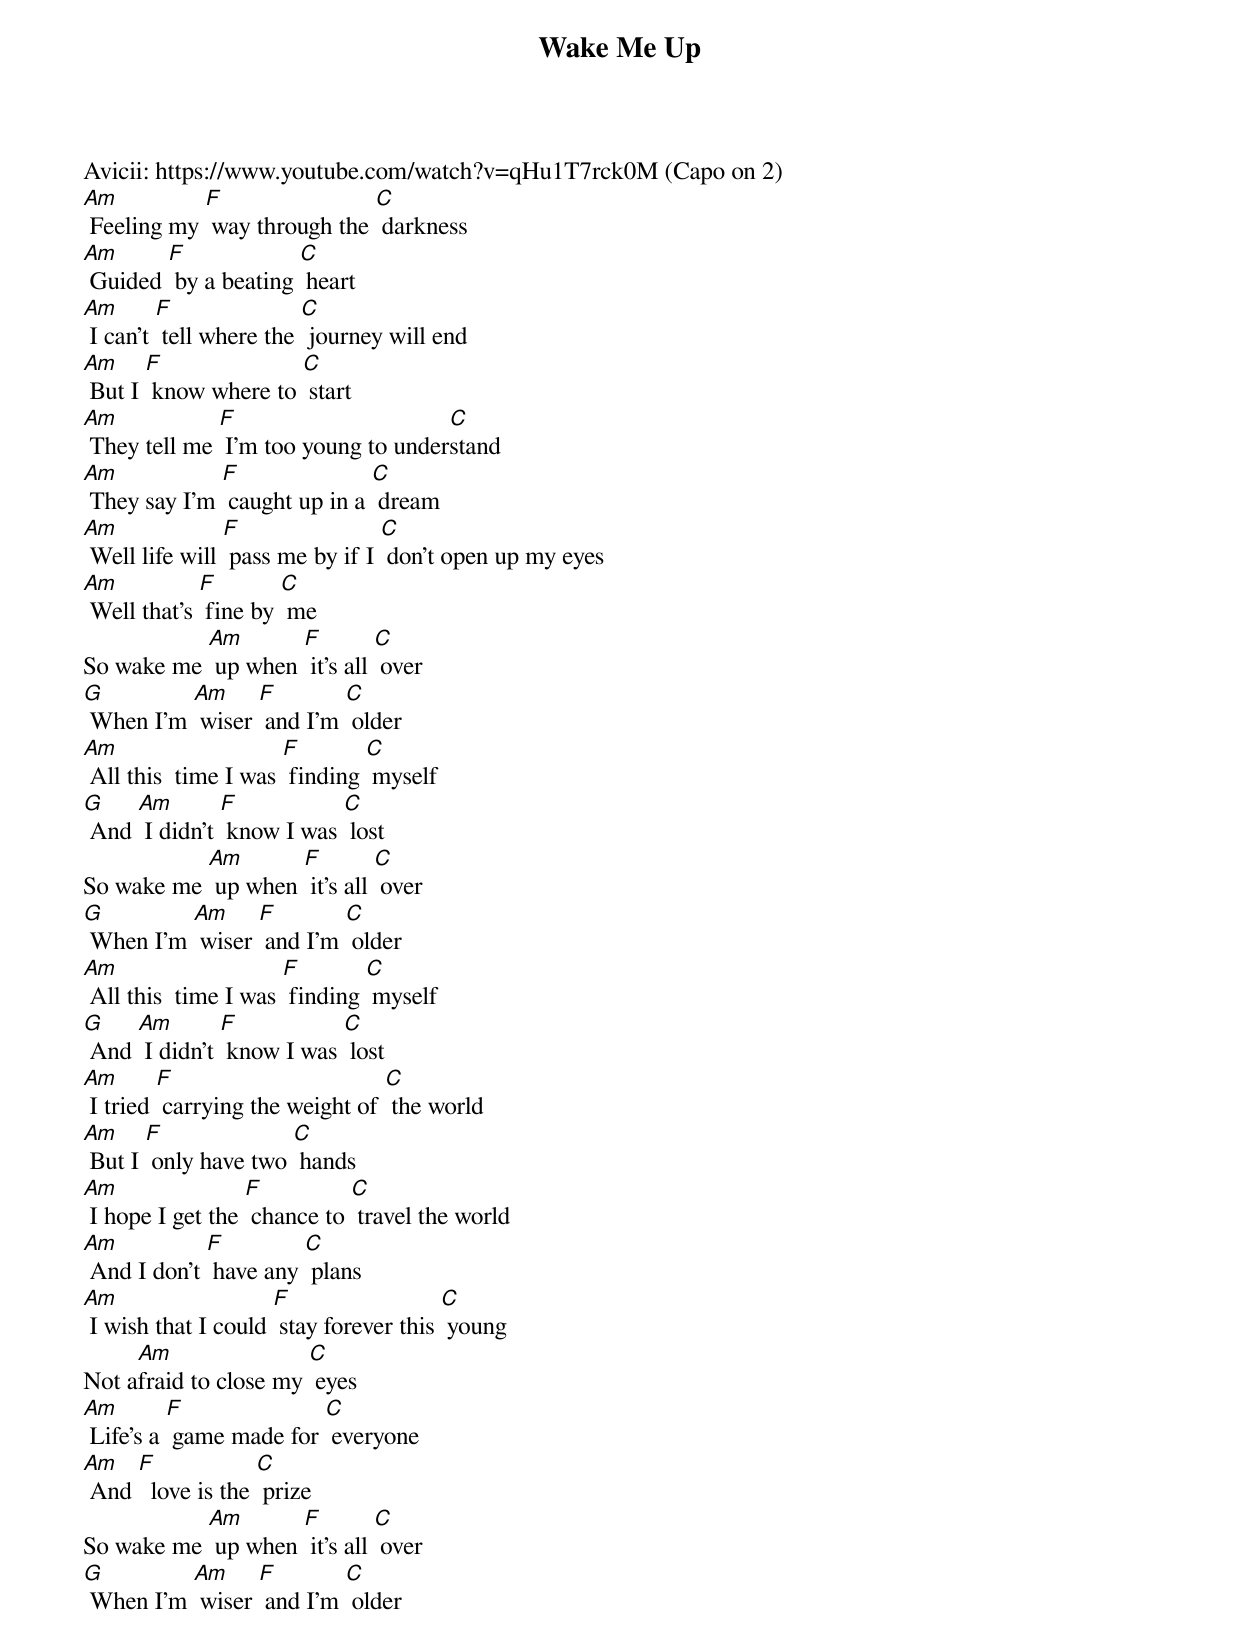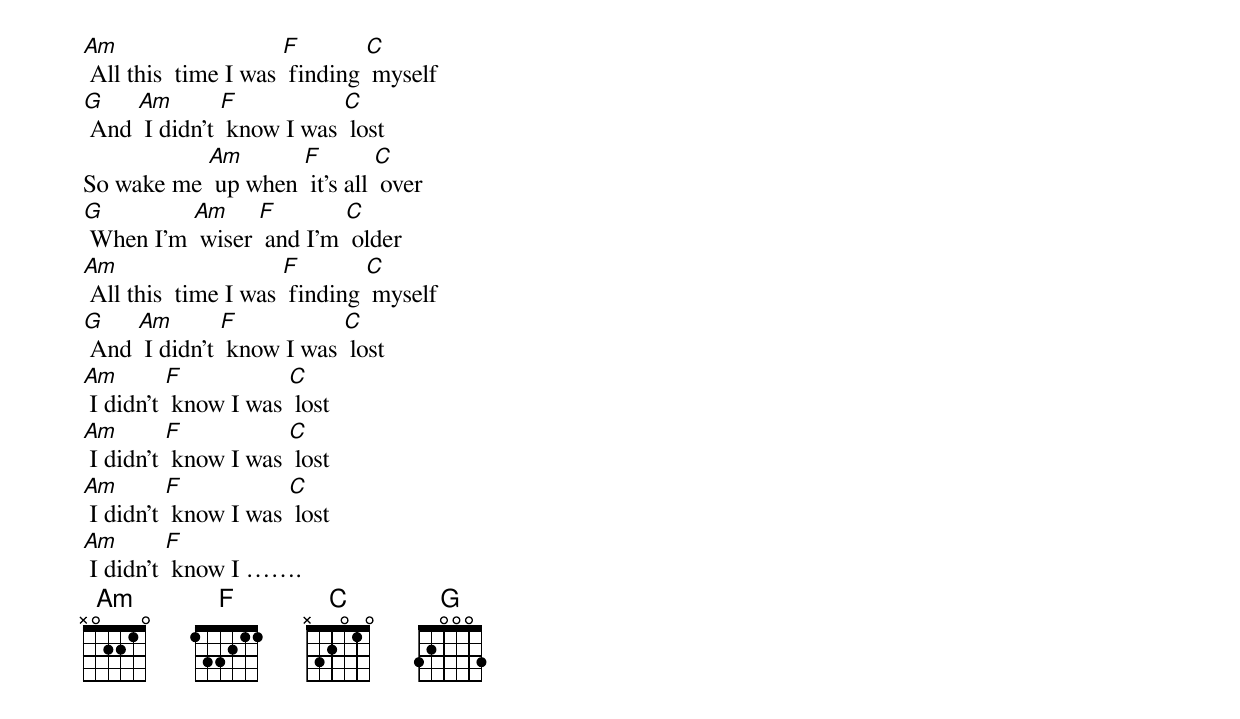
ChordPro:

{t: Wake Me Up }
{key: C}
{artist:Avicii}
Avicii: https://www.youtube.com/watch?v=qHu1T7rck0M (Capo on 2)
[Am] Feeling my [F] way through the [C] darkness
[Am] Guided [F] by a beating [C] heart
[Am] I can't [F] tell where the [C] journey will end
[Am] But I [F] know where to [C] start
[Am] They tell me [F] I'm too young to under[C]stand
[Am] They say I'm [F] caught up in a [C] dream
[Am] Well life will [F] pass me by if I [C] don't open up my eyes
[Am] Well that's [F] fine by [C] me
{c: }
So wake me [Am] up when [F] it's all [C] over
[G] When I'm [Am] wiser [F] and I'm [C] older
[Am] All this  time I was [F] finding [C] myself
[G] And [Am] I didn't [F] know I was [C] lost
{c: }
So wake me [Am] up when [F] it's all [C] over
[G] When I'm [Am] wiser [F] and I'm [C] older
[Am] All this  time I was [F] finding [C] myself
[G] And [Am] I didn't [F] know I was [C] lost
{c: }
[Am] I tried [F] carrying the weight of [C] the world
[Am] But I [F] only have two [C] hands
[Am] I hope I get the [F] chance to [C] travel the world
[Am] And I don't [F] have any [C] plans
[Am] I wish that I could [F] stay forever this [C] young
Not a[Am]fraid to close my [C] eyes
[Am] Life's a [F] game made for [C] everyone
[Am] And [F]  love is the [C] prize
{c: }
So wake me [Am] up when [F] it's all [C] over
[G] When I'm [Am] wiser [F] and I'm [C] older
[Am] All this  time I was [F] finding [C] myself
[G] And [Am] I didn't [F] know I was [C] lost
{c: }
So wake me [Am] up when [F] it's all [C] over
[G] When I'm [Am] wiser [F] and I'm [C] older
[Am] All this  time I was [F] finding [C] myself
[G] And [Am] I didn't [F] know I was [C] lost
{c: }
[Am] I didn't [F] know I was [C] lost
[Am] I didn't [F] know I was [C] lost
[Am] I didn't [F] know I was [C] lost
[Am] I didn't [F] know I …….
